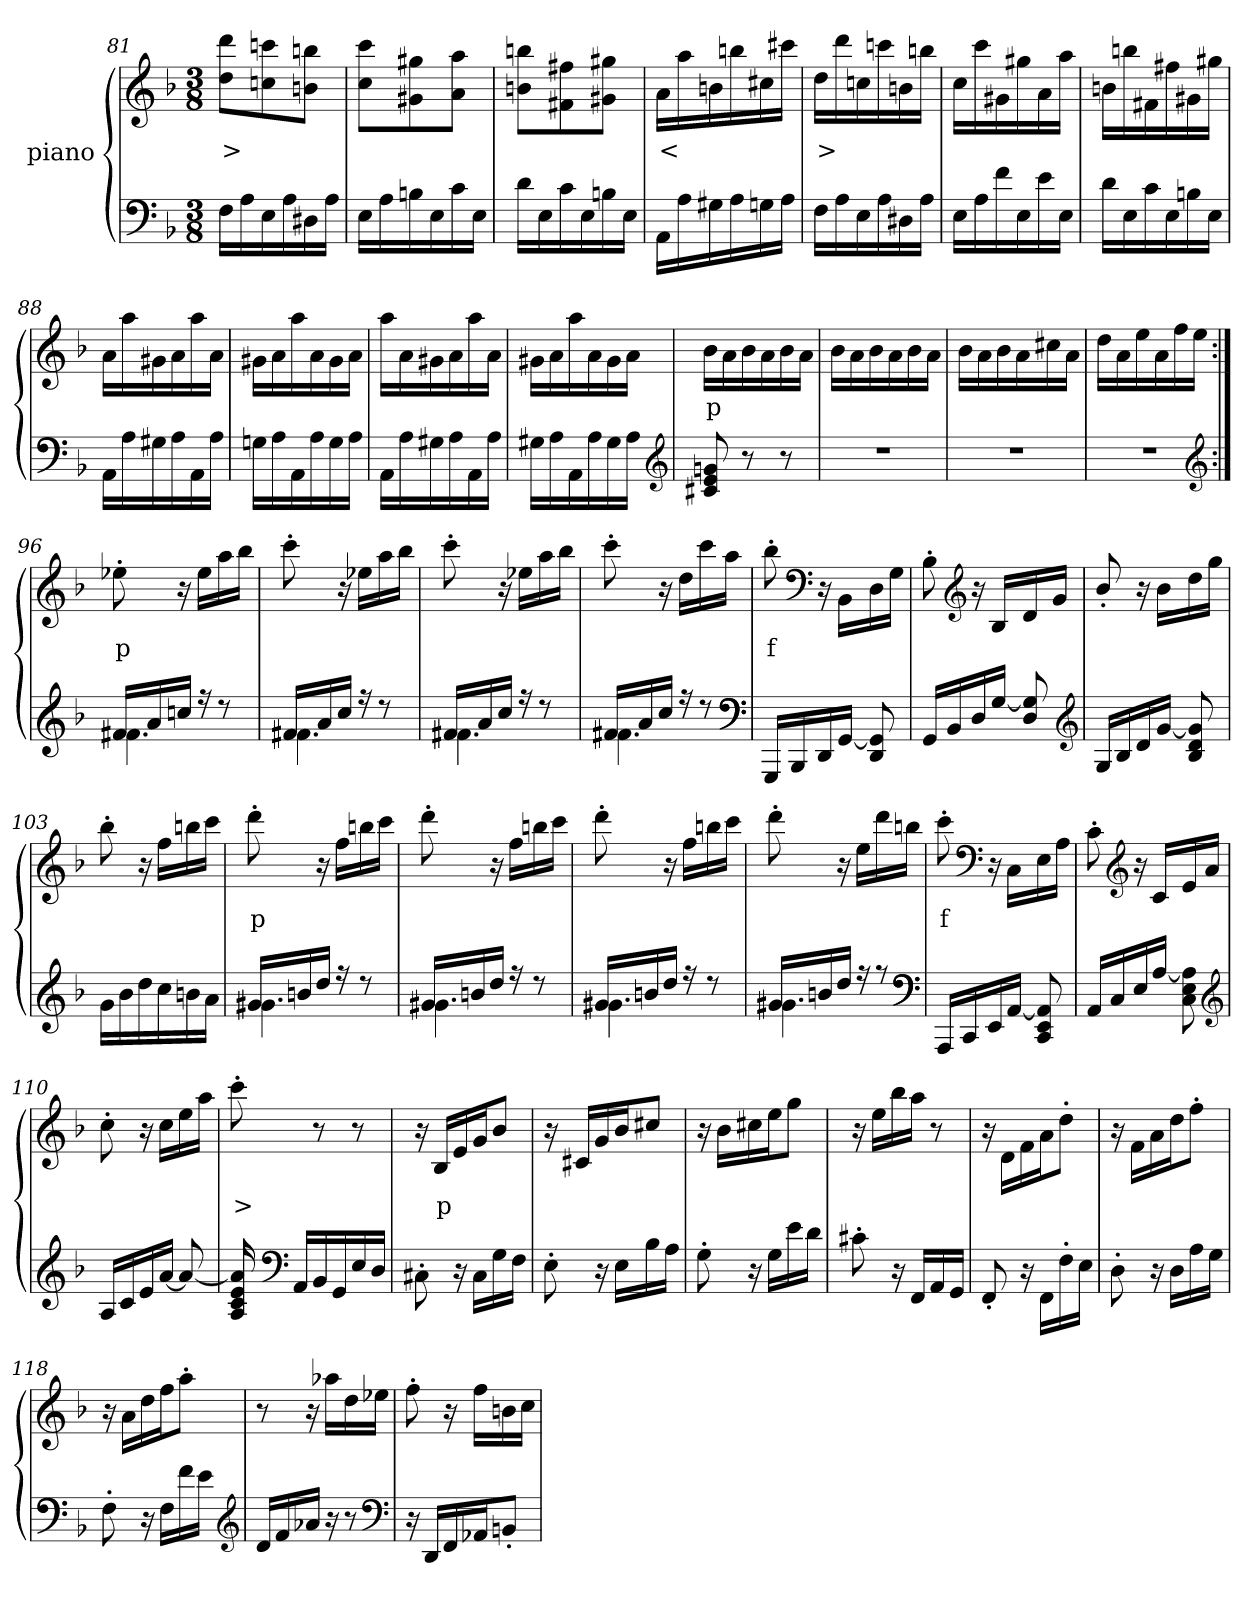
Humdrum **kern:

**kern	**kern	**text
*part2	*part1	*part1
*staff2	*staff1	*staff1
*	*I"piano	*
*clefF4	*clefG2	*
*k[b-]	*k[b-]	*
*d:	*d:	*
*M3/8	*M3/8	*
=81	=81	=81
16F\LL	8dd\ 8ddd\L	>
16A\	.	.
16E\	8ccn\ 8cccn\	.
16A\	.	.
16D#X\	8bn\ 8bbn\J	.
16A\JJ	.	.
=82	=82	=82
16E\LL	8cc\ 8ccc\L	.
16A\	.	.
16Bn\	8g#X\ 8gg#X\	.
16E\	.	.
16c\	8a\ 8aa\J	.
16E\JJ	.	.
=83	=83	=83
16d\LL	8bn\ 8bbn\L	.
16E\	.	.
16c\	8f#X\ 8ff#X\	.
16E\	.	.
16Bn\	8g#X\ 8gg#X\J	.
16E\JJ	.	.
=84	=84	=84
16AA\LL	16a\LL	<
16A\	16aa\	.
16G#X\	16bn\	.
16A\	16bbn\	.
16Gn\	16cc#X\	.
16A\JJ	16ccc#\JJ	.
=85	=85	=85
16F\LL	16dd\LL	>
16A\	16ddd\	.
16E\	16ccn\	.
16A\	16cccn\	.
16D#X\	16bn\	.
16A\JJ	16bbn\JJ	.
=86	=86	=86
16E\LL	16cc\LL	.
16A\	16ccc\	.
16f\	16g#X\	.
16E\	16gg#\	.
16e\	16a\	.
16E\JJ	16aa\JJ	.
=87	=87	=87
16d\LL	16bn\LL	.
16E\	16bbn\	.
16c\	16f#X\	.
16E\	16ff#\	.
16Bn\	16g#X\	.
16E\JJ	16gg#\JJ	.
=88	=88	=88
16AA\LL	16a\LL	.
16A\	16aa\	.
16G#X\	16g#X\	.
16A\	16a\	.
16AA\	16aa\	.
16A\JJ	16a\JJ	.
=89	=89	=89
16Gn\LL	16g#X\LL	.
16A\	16a\	.
16AA\	16aa\	.
16A\	16a\	.
16G\	16g#\	.
16A\JJ	16a\JJ	.
=90	=90	=90
16AA\LL	16aa\LL	.
16A\	16a\	.
16G#X\	16g#X\	.
16A\	16a\	.
16AA\	16aa\	.
16A\JJ	16a\JJ	.
=91	=91	=91
16G#X\LL	16g#X\LL	.
16A\	16a\	.
16AA\	16aa\	.
16A\	16a\	.
16G#\	16g#\	.
16A\JJ	16a\JJ	.
*clefG2	*	*
=92	=92	=92
8c#X/ 8e/ 8gn/	16b-\LL	p
.	16a\	.
8r	16b-\	.
.	16a\	.
8r	16b-\	.
.	16a\JJ	.
=93	=93	=93
4.r	16b-\LL	.
.	16a\	.
.	16b-\	.
.	16a\	.
.	16b-\	.
.	16a\JJ	.
=94	=94	=94
4.r	16b-\LL	.
.	16a\	.
.	16b-\	.
.	16a\	.
.	16cc#X\	.
.	16a\JJ	.
=95	=95	=95
4.r	16dd\LL	.
.	16a\	.
.	16ee\	.
.	16a\	.
.	16ff\	.
.	16ee\JJ	.
*clefG2	*	*
=96:|!	=96:|!	=96:|!
*^	*	*
16f#X/LL	4.f#\	8ee-X'>\	p
16a/	.	.	.
16ccn/JJ	.	16r	.
16r	.	16ee-\LL	.
8r	.	16aa\	.
.	.	16bb-\JJ	.
=97	=97	=97	=97
16f#X/LL	4.f#\	8ccc'>\	.
16a/	.	.	.
16cc/JJ	.	16r	.
16r	.	16ee-X\LL	.
8r	.	16aa\	.
.	.	16bb-\JJ	.
=98	=98	=98	=98
16f#X/LL	4.f#\	8ccc'>\	.
16a/	.	.	.
16cc/JJ	.	16r	.
16r	.	16ee-X\LL	.
8r	.	16aa\	.
.	.	16bb-\JJ	.
=99	=99	=99	=99
16f#X/LL	4.f#\	8ccc'>\	.
16a/	.	.	.
16cc/JJ	.	16r	.
16r	.	16dd\LL	.
8r	.	16ccc\	.
.	.	16aa\JJ	.
*v	*v	*	*
*clefF4	*	*
=100	=100	=100
16GGG/LL	8bb-'>\	f
16BBB-/	.	.
*	*clefF4	*
16DD/	16r	.
[16GG/JJ	16BB-\LL	.
8DD/ 8GG/]	16D\	.
.	16G\JJ	.
=101	=101	=101
16GG/LL	8B-'>\	.
16BB-/	.	.
*	*clefG2	*
16D/	16r	.
[16G/JJ	16B-/LL	.
8D/ 8G/]	16d/	.
.	16g/JJ	.
*clefG2	*	*
=102	=102	=102
16G/LL	8b-'>/	.
16B-/	.	.
16d/	16r	.
[16g/JJ	16b-\LL	.
8B-/ 8d/ 8g/]	16dd\	.
.	16gg\JJ	.
=103	=103	=103
16g\LL	8bb-'>\	.
16b-\	.	.
16dd\	16r	.
16cc\	16ff\LL	.
16bn\	16bbn\	.
16a\JJ	16ccc\JJ	.
=104	=104	=104
*^	*	*
16g#X/LL	4.g#\	8ddd'>\	p
16bn/	.	.	.
16dd/JJ	.	16r	.
16r	.	16ff\LL	.
8r	.	16bbn\	.
.	.	16ccc\JJ	.
=105	=105	=105	=105
16g#X/LL	4.g#\	8ddd'>\	.
16bn/	.	.	.
16dd/JJ	.	16r	.
16r	.	16ff\LL	.
8r	.	16bbn\	.
.	.	16ccc\JJ	.
=106	=106	=106	=106
16g#X/LL	4.g#\	8ddd'>\	.
16bn/	.	.	.
16dd/JJ	.	16r	.
16r	.	16ff\LL	.
8r	.	16bbn\	.
.	.	16ccc\JJ	.
=107	=107	=107	=107
16g#X/LL	4.g#\	8ddd'>\	.
16bn/	.	.	.
16dd/JJ	.	16r	.
16r	.	16ee\LL	.
8r	.	16ddd\	.
.	.	16bbn\JJ	.
*v	*v	*	*
*clefF4	*	*
=108	=108	=108
16AAA/LL	8ccc'>\	f
16CC/	.	.
*	*clefF4	*
16EE/	16r	.
[16AA/JJ	16C\LL	.
8CC/ 8EE/ 8AA/]	16E\	.
.	16A\JJ	.
=109	=109	=109
16AA/LL	8c'>\	.
16C/	.	.
*	*clefG2	*
16E/	16r	.
[16A/JJ	16c/LL	.
8C\ 8E\ 8A\]	16e/	.
.	16a/JJ	.
*clefG2	*	*
=110	=110	=110
16A/LL	8cc'>\	.
16c/	.	.
16e/	16r	.
[16a/JJ	16cc\LL	.
8a/_	16ee\	.
.	16aa\JJ	.
=111	=111	=111
16A/ 16c/ 16e/ 16a/]	8ccc'>\	>
*clefF4	*	*
16AA/LL	.	.
16BB-/	8r	.
16GG/	.	.
16E/	8r	.
16D/JJ	.	.
=112	=112	=112
8C#X'>\	16r	.
.	16B-/LL	p
16r	16e/	.
16C#\LL	16g/J	.
16G\	8b-/J	.
16F\JJ	.	.
=113	=113	=113
8E'>\	16r	.
.	16c#X/LL	.
16r	16g/	.
16E\LL	16b-/J	.
16B-\	8cc#/J	.
16A\JJ	.	.
=114	=114	=114
8G'>\	16r	.
.	16b-\LL	.
16r	16cc#X\	.
16G\LL	16ee\J	.
16e\	8gg\J	.
16d\JJ	.	.
=115	=115	=115
8c#X'>\	16r	.
.	16ee\LL	.
16r	16bb-\	.
16FF/LL	16aa\JJ	.
16AA/	8r	.
16GG/JJ	.	.
=116	=116	=116
8FF'>/	16r	.
.	16d\LL	.
16r	16f\	.
16FF\LL	16a\J	.
16F'>\	8dd'>\J	.
16E\JJ	.	.
=117	=117	=117
8D'>\	16r	.
.	16f\LL	.
16r	16a\	.
16D\LL	16dd\J	.
16A\	8ff'>\J	.
16G\JJ	.	.
=118	=118	=118
8F'>\	16r	.
.	16a\LL	.
16r	16dd\	.
16F\LL	16ff\J	.
16f\	8aa'>\J	.
16e\JJ	.	.
*clefG2	*	*
=119	=119	=119
16d/LL	8r	.
16f/	.	.
16a-X/JJ	16r	.
16r	16aa-X\LL	.
8r	16dd\	.
.	16ee-X\JJ	.
*clefF4	*	*
=120	=120	=120
16r	8ff'>\	.
16DD/LL	.	.
16FF/	16r	.
16AA-X/J	16ff\LL	.
8BBn'>/J	16bn\	.
.	16cc\JJ	.
=	=	=
*-	*-	*-
